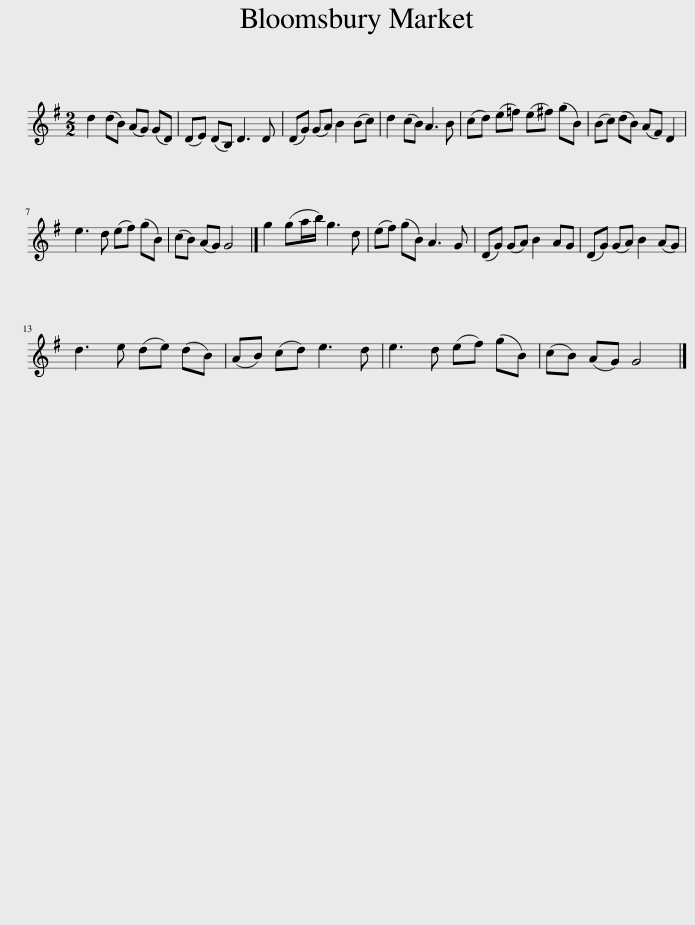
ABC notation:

X:1
L:1/8
M:2/2
I:linebreak $
K:G
V:1 treble
V:1
 d2 (dB) (AG) (GD) | (DE) (DB,) D3 D | (DG) (GA) B2 (Bc) | d2 (cB) A3 B | (cd) (e=f) (e^f) (gB) | %5
 (Bc) (dB) (AF) D2 |$ e3 d (ef) (gB) | (cB) (AG) G4 |] g2 (ga/b/) g3 d | (ef) (gB) A3 G | %10
 (DG) (GA) B2 AG | (DG) (GA) B2 (AG) |$ d3 e (de) (dB) | (AB) (cd) e3 d | e3 d (ef) (gB) | %15
 (cB) (AG) G4 |] %16
